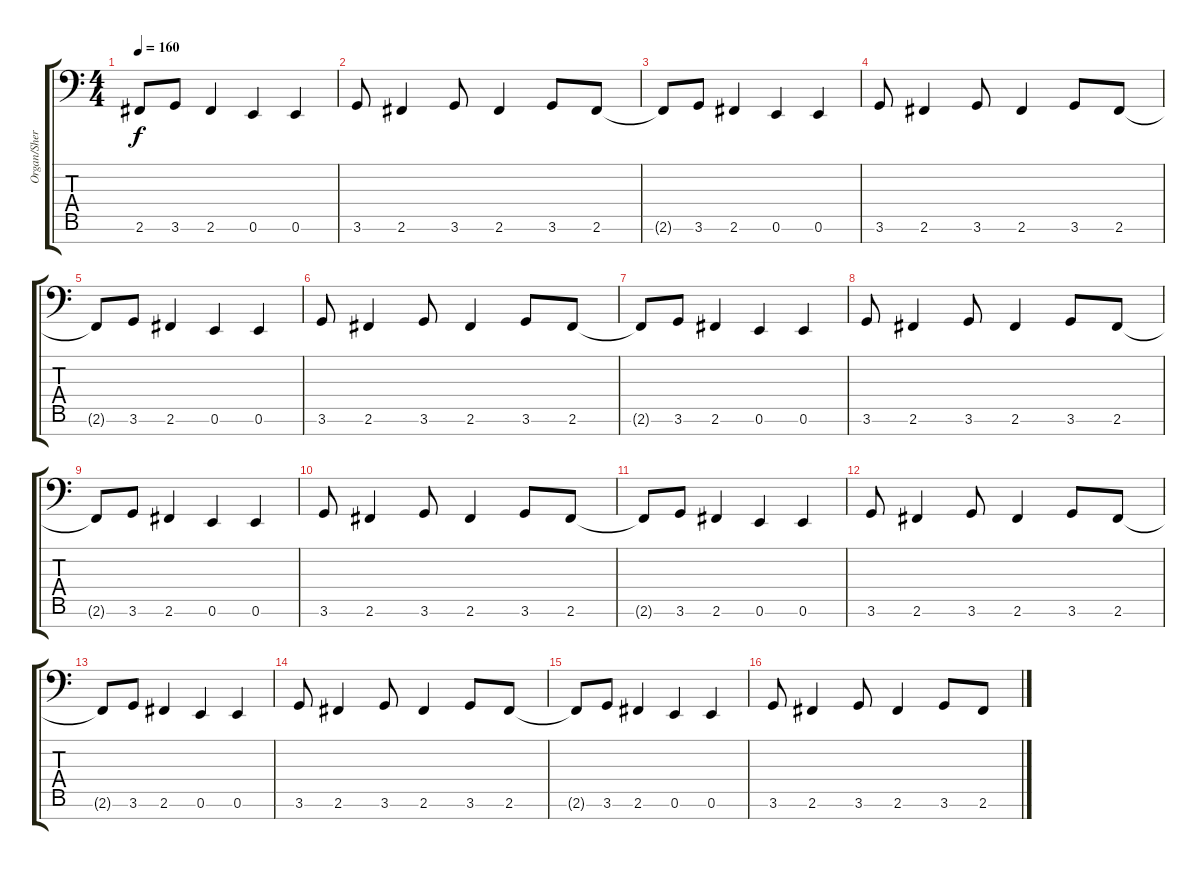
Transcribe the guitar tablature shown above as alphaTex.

\track ("Organ/Sherinian" "Organ/Sher") {instrument lead2sawtooth}
\staff {score tabs}
\tuning (E4 B3 G3 D3 A2 E2 D1) {hide}
\ts (4 4)
\tempo 160
\clef f4
\ks c
2.6{t}.8{dy f} 3.6.8 2.6.4 0.6.4 0.6.4 |
3.6.8 2.6.4 3.6.8 2.6.4 3.6.8 2.6.8 |
2.6{t}.8 3.6.8 2.6.4 0.6.4 0.6.4 |
3.6.8 2.6.4 3.6.8 2.6.4 3.6.8 2.6.8 |
2.6{t}.8 3.6.8 2.6.4 0.6.4 0.6.4 |
3.6.8 2.6.4 3.6.8 2.6.4 3.6.8 2.6.8 |
2.6{t}.8 3.6.8 2.6.4 0.6.4 0.6.4 |
3.6.8 2.6.4 3.6.8 2.6.4 3.6.8 2.6.8 |
2.6{t}.8 3.6.8 2.6.4 0.6.4 0.6.4 |
3.6.8 2.6.4 3.6.8 2.6.4 3.6.8 2.6.8 |
2.6{t}.8 3.6.8 2.6.4 0.6.4 0.6.4 |
3.6.8 2.6.4 3.6.8 2.6.4 3.6.8 2.6.8 |
2.6{t}.8 3.6.8 2.6.4 0.6.4 0.6.4 |
3.6.8 2.6.4 3.6.8 2.6.4 3.6.8 2.6.8 |
2.6{t}.8 3.6.8 2.6.4 0.6.4 0.6.4 |
3.6.8 2.6.4 3.6.8 2.6.4 3.6.8 2.6.8
